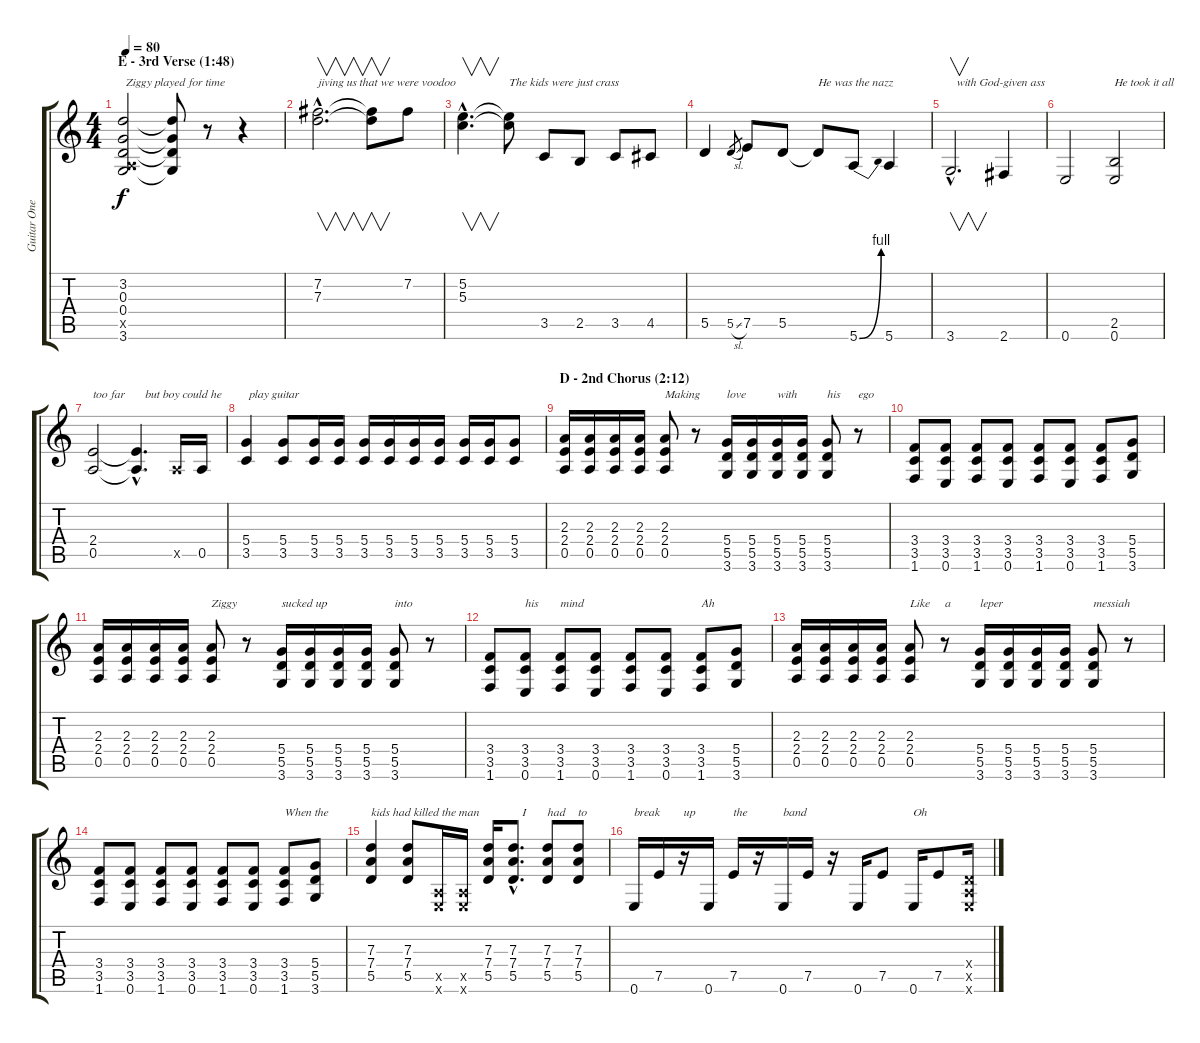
\track ("Guitar One" "Guitar One") {instrument electricguitarclean}
\staff {score tabs}
\tuning (E4 B3 G3 D3 A2 E2) {hide}
\ts (4 4)
\section ("" "E - 3rd Verse (1:48)")
\tempo 80
\clef g2
\ks c
(3.2 0.3 0.4 0.5{x} 3.6).2{txt " Ziggy played for time" dy f} (3.2{t} 0.3{t} 0.4{t} 3.6{t}).8 r.8 r.4 |
(7.2{hac} 7.3{hac}).2{v d txt "jiving us that we were voodoo"} (7.2{t} 7.3{t}).8{v} 7.2.8 |
(5.2{hac} 5.3{hac}).4{v d} (5.2{t} 5.3{t}).8{txt "The kids were just crass"} 3.5.8 2.5.8 3.5.8 4.5.8 |
5.5.4 5.5{sl}.8{gr} 7.5.8 5.5.8 5.5{t}.8{txt "He was the nazz"} 5.6{be (bend 0 0 60 4)}.8 5.6.4 |
3.6{hac}.2{v d txt "  with God-given ass"} 2.6.4 |
0.6.2 (2.5 0.6).2{txt "He took it all"} |
(2.4 0.5).2{txt "too far"} (2.4{hac t} 0.5{hac t}).4{d txt "   but boy could he"} 0.5{x}.16 0.5.16 |
(5.4 3.5).4{txt " play guitar"} (5.4 3.5).8 (5.4 3.5).16 (5.4 3.5).16 (5.4 3.5).16 (5.4 3.5).16 (5.4 3.5).16 (5.4 3.5).16 (5.4 3.5).16 (5.4 3.5).16 (5.4 3.5).8 |
\section ("" "D - 2nd Chorus (2:12)")
(2.3 2.4 0.5).16 (2.3 2.4 0.5).16 (2.3 2.4 0.5).16 (2.3 2.4 0.5).16 (2.3 2.4 0.5).8{txt "Making"} r.8 (5.4 5.5 3.6).16{txt "love"} (5.4 5.5 3.6).16 (5.4 5.5 3.6).16{txt "with"} (5.4 5.5 3.6).16 (5.4 5.5 3.6).8{txt "his"} r.8{txt "ego"} |
(3.4 3.5 1.6).8 (3.4 3.5 0.6).8 (3.4 3.5 1.6).8 (3.4 3.5 0.6).8 (3.4 3.5 1.6).8 (3.4 3.5 0.6).8 (3.4 3.5 1.6).8 (5.4 5.5 3.6).8 |
(2.3 2.4 0.5).16 (2.3 2.4 0.5).16 (2.3 2.4 0.5).16 (2.3 2.4 0.5).16 (2.3 2.4 0.5).8{txt "Ziggy"} r.8 (5.4 5.5 3.6).16{txt "sucked up"} (5.4 5.5 3.6).16 (5.4 5.5 3.6).16 (5.4 5.5 3.6).16 (5.4 5.5 3.6).8{txt "into"} r.8 |
(3.4 3.5 1.6).8 (3.4 3.5 0.6).8{txt "his"} (3.4 3.5 1.6).8{txt "mind"} (3.4 3.5 0.6).8 (3.4 3.5 1.6).8 (3.4 3.5 0.6).8 (3.4 3.5 1.6).8{txt "Ah"} (5.4 5.5 3.6).8 |
(2.3 2.4 0.5).16 (2.3 2.4 0.5).16 (2.3 2.4 0.5).16 (2.3 2.4 0.5).16 (2.3 2.4 0.5).8{txt "Like"} r.8{txt "a"} (5.4 5.5 3.6).16{txt "leper"} (5.4 5.5 3.6).16 (5.4 5.5 3.6).16 (5.4 5.5 3.6).16 (5.4 5.5 3.6).8{txt "messiah"} r.8 |
(3.4 3.5 1.6).8 (3.4 3.5 0.6).8 (3.4 3.5 1.6).8 (3.4 3.5 0.6).8 (3.4 3.5 1.6).8 (3.4 3.5 0.6).8 (3.4 3.5 1.6).8{txt "When the"} (5.4 5.5 3.6).8 |
(7.3 7.4 5.5).4{txt "kids had killed the man"} (7.3 7.4 5.5).8 (0.5{x} 0.6{x}).16 (0.5{x} 0.6{x}).16 (7.3 7.4 5.5).16 (7.3{hac} 7.4{hac} 5.5{hac}).8{d txt "   I "} (7.3 7.4 5.5).8{txt "had"} (7.3 7.4 5.5).8{txt "to"} |
0.6.16{txt "break"} 7.5.16 r.16{txt "up"} 0.6.16 7.5.16{txt "the"} r.16 0.6.16{txt "band"} 7.5.16 r.16 0.6.16 7.5.8 0.6.16{txt "Oh"} 7.5.8 (0.4{x} 0.5{x} 0.6{x}).16
